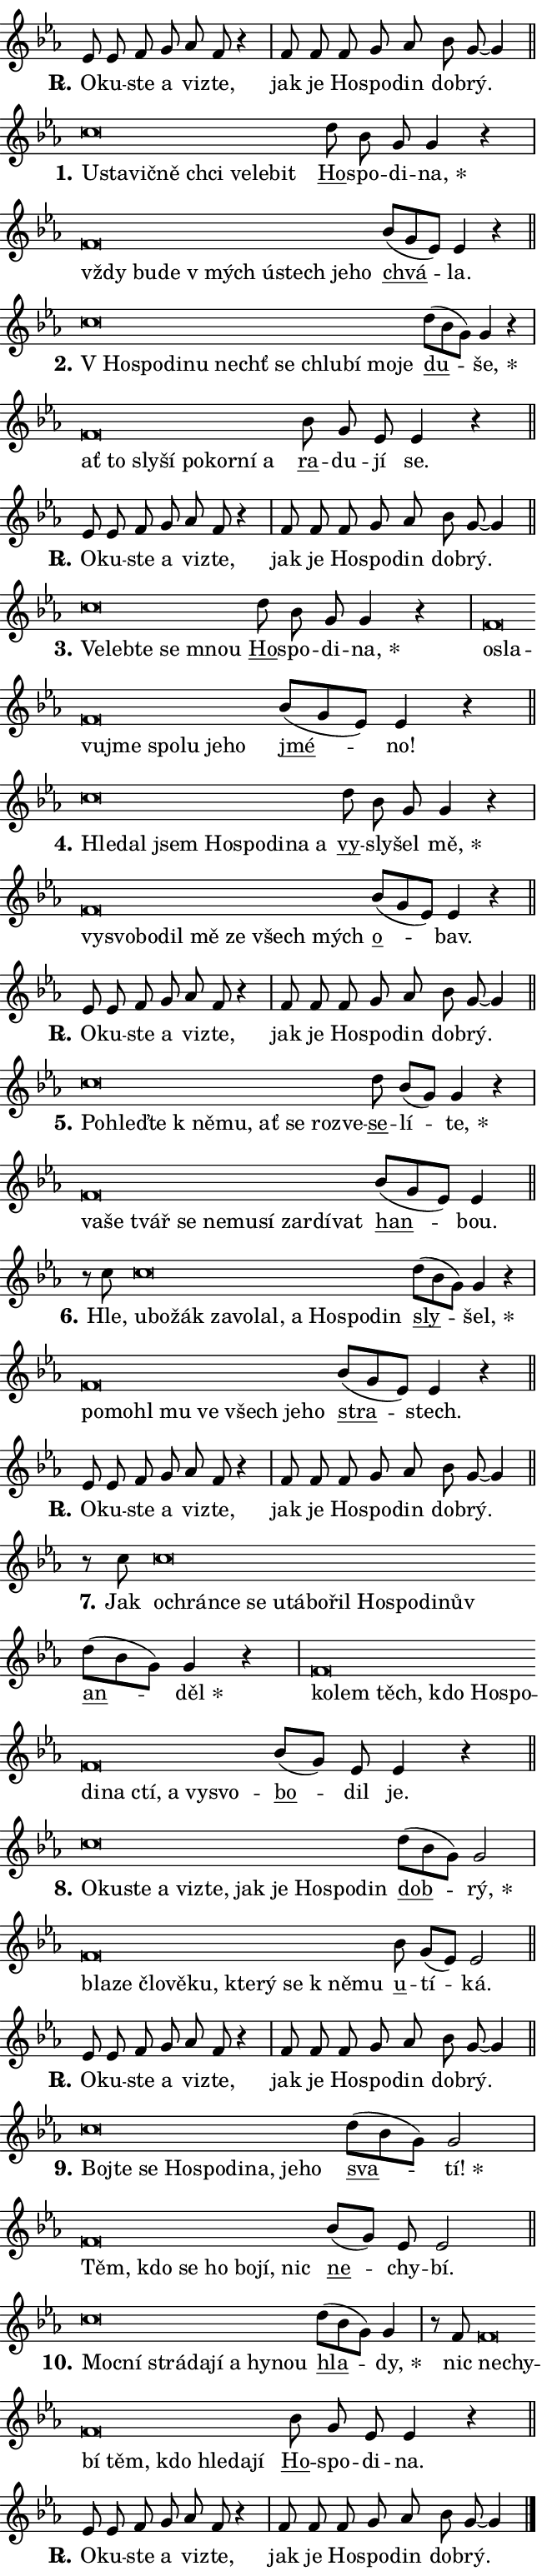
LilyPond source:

\version "2.24.0"
\header { tagline = "" }
\paper {
  indent = 0\cm
  top-margin = 0\cm
  right-margin = 0.13\cm % to fit lyric hyphens
  bottom-margin = 0\cm
  left-margin = 0\cm
  paper-width = 11\cm
  page-breaking = #ly:one-page-breaking
  system-system-spacing.basic-distance = #11
  score-system-spacing.basic-distance = #11
  ragged-last = ##f
}


%% Author: Thomas Morley
%% https://lists.gnu.org/archive/html/lilypond-user/2020-05/msg00002.html
#(define (line-position grob)
"Returns position of @var[grob} in current system:
   @code{'start}, if at first time-step
   @code{'end}, if at last time-step
   @code{'middle} otherwise
"
  (let* ((col (ly:item-get-column grob))
         (ln (ly:grob-object col 'left-neighbor))
         (rn (ly:grob-object col 'right-neighbor))
         (col-to-check-left (if (ly:grob? ln) ln col))
         (col-to-check-right (if (ly:grob? rn) rn col))
         (break-dir-left
           (and
             (ly:grob-property col-to-check-left 'non-musical #f)
             (ly:item-break-dir col-to-check-left)))
         (break-dir-right
           (and
             (ly:grob-property col-to-check-right 'non-musical #f)
             (ly:item-break-dir col-to-check-right))))
        (cond ((eqv? 1 break-dir-left) 'start)
              ((eqv? -1 break-dir-right) 'end)
              (else 'middle))))

#(define (tranparent-at-line-position vctor)
  (lambda (grob)
  "Relying on @code{line-position} select the relevant enry from @var{vctor}.
Used to determine transparency,"
    (case (line-position grob)
      ((end) (not (vector-ref vctor 0)))
      ((middle) (not (vector-ref vctor 1)))
      ((start) (not (vector-ref vctor 2))))))

noteHeadBreakVisibility =
#(define-music-function (break-visibility)(vector?)
"Makes @code{NoteHead}s transparent relying on @var{break-visibility}"
#{
  \override NoteHead.transparent =
    #(tranparent-at-line-position break-visibility)
#})

#(define delete-ledgers-for-transparent-note-heads
  (lambda (grob)
    "Reads whether a @code{NoteHead} is transparent.
If so this @code{NoteHead} is removed from @code{'note-heads} from
@var{grob}, which is supposed to be @code{LedgerLineSpanner}.
As a result ledgers are not printed for this @code{NoteHead}"
    (let* ((nhds-array (ly:grob-object grob 'note-heads))
           (nhds-list
             (if (ly:grob-array? nhds-array)
                 (ly:grob-array->list nhds-array)
                 '()))
           ;; Relies on the transparent-property being done before
           ;; Staff.LedgerLineSpanner.after-line-breaking is executed.
           ;; This is fragile ...
           (to-keep
             (remove
               (lambda (nhd)
                 (ly:grob-property nhd 'transparent #f))
               nhds-list)))
      ;; TODO find a better method to iterate over grob-arrays, similiar
      ;; to filter/remove etc for lists
      ;; For now rebuilt from scratch
      (set! (ly:grob-object grob 'note-heads)  '())
      (for-each
        (lambda (nhd)
          (ly:pointer-group-interface::add-grob grob 'note-heads nhd))
        to-keep))))

squashNotes = {
  \override NoteHead.X-extent = #'(-0.2 . 0.2)
  \override NoteHead.Y-extent = #'(-0.75 . 0)
  \override NoteHead.stencil =
    #(lambda (grob)
       (let ((pos (ly:grob-property grob 'staff-position)))
         (begin
           (if (< pos -7) (display "ERROR: Lower brevis then expected\n") (display ""))
           (if (<= pos -6) ly:text-interface::print ly:note-head::print))))
}
unSquashNotes = {
  \revert NoteHead.X-extent
  \revert NoteHead.Y-extent
  \revert NoteHead.stencil
}

hideNotes = \noteHeadBreakVisibility #begin-of-line-visible
unHideNotes = \noteHeadBreakVisibility #all-visible

% work-around for resetting accidentals
% https://lilypond.org/doc/v2.23/Documentation/notation/displaying-rhythms#unmetered-music
cadenzaMeasure = {
  \cadenzaOff
  \partial 1024 s1024
  \cadenzaOn
}

#(define-markup-command (accent layout props text) (markup?)
  "Underline accented syllable"
  (interpret-markup layout props
    #{\markup \override #'(offset . 4.3) \underline { #text }#}))

responsum = \markup \concat {
  "R" \hspace #-1.05 \path #0.1 #'((moveto 0 0.07) (lineto 0.9 0.8)) \hspace #0.05 "."
}

spaceSize = #0.6828661417322834 % exact space size for TeX Gyre Schola

\layout {
  \context {
    \Staff
    \remove "Time_signature_engraver"
    \override LedgerLineSpanner.after-line-breaking = #delete-ledgers-for-transparent-note-heads
  }
  \context {
    \Lyrics {
      \override LyricSpace.minimum-distance = \spaceSize
      \override LyricText.font-name = #"TeX Gyre Schola"
      \override LyricText.font-size = 1
      \override StanzaNumber.font-name = #"TeX Gyre Schola Bold"
      \override StanzaNumber.font-size = 1
    }
  }
  \context {
    \Score 
    \override NoteHead.text =
      #(lambda (grob) 
        (let ((pos (ly:grob-property grob 'staff-position)))
          #{\markup {
            \combine
              \halign #-0.55 \raise #(if (= pos -6) 0 0.5) \override #'(thickness . 2) \draw-line #'(3.2 . 0)
              \musicglyph "noteheads.sM1"
          }#}))
  }
}

% magnetic-lyrics.ily
%
%   written by
%     Jean Abou Samra <jean@abou-samra.fr>
%     Werner Lemberg <wl@gnu.org>
%
%   adapted by
%     Jiri Hon <jiri.hon@gmail.com>
%
% Version 2022-Apr-15

% https://www.mail-archive.com/lilypond-user@gnu.org/msg149350.html

#(define (Left_hyphen_pointer_engraver context)
   "Collect syllable-hyphen-syllable occurrences in lyrics and store
them in properties.  This engraver only looks to the left.  For
example, if the lyrics input is @code{foo -- bar}, it does the
following.

@itemize @bullet
@item
Set the @code{text} property of the @code{LyricHyphen} grob between
@q{foo} and @q{bar} to @code{foo}.

@item
Set the @code{left-hyphen} property of the @code{LyricText} grob with
text @q{foo} to the @code{LyricHyphen} grob between @q{foo} and
@q{bar}.
@end itemize

Use this auxiliary engraver in combination with the
@code{lyric-@/text::@/apply-@/magnetic-@/offset!} hook."
   (let ((hyphen #f)
         (text #f))
     (make-engraver
      (acknowledgers
       ((lyric-syllable-interface engraver grob source-engraver)
        (set! text grob)))
      (end-acknowledgers
       ((lyric-hyphen-interface engraver grob source-engraver)
        ;(when (not (grob::has-interface grob 'lyric-space-interface))
          (set! hyphen grob)));)
      ((stop-translation-timestep engraver)
       (when (and text hyphen)
         (ly:grob-set-object! text 'left-hyphen hyphen))
       (set! text #f)
       (set! hyphen #f)))))

#(define (lyric-text::apply-magnetic-offset! grob)
   "If the space between two syllables is less than the value in
property @code{LyricText@/.details@/.squash-threshold}, move the right
syllable to the left so that it gets concatenated with the left
syllable.

Use this function as a hook for
@code{LyricText@/.after-@/line-@/breaking} if the
@code{Left_@/hyphen_@/pointer_@/engraver} is active."
   (let ((hyphen (ly:grob-object grob 'left-hyphen #f)))
     (when hyphen
       (let ((left-text (ly:spanner-bound hyphen LEFT)))
         (when (grob::has-interface left-text 'lyric-syllable-interface)
           (let* ((common (ly:grob-common-refpoint grob left-text X))
                  (this-x-ext (ly:grob-extent grob common X))
                  (left-x-ext
                   (begin
                     ;; Trigger magnetism for left-text.
                     (ly:grob-property left-text 'after-line-breaking)
                     (ly:grob-extent left-text common X)))
                  ;; `delta` is the gap width between two syllables.
                  (delta (- (interval-start this-x-ext)
                            (interval-end left-x-ext)))
                  (details (ly:grob-property grob 'details))
                  (threshold (assoc-get 'squash-threshold details 0.2)))
             (when (< delta threshold)
               (let* (;; We have to manipulate the input text so that
                      ;; ligatures crossing syllable boundaries are not
                      ;; disabled.  For languages based on the Latin
                      ;; script this is essentially a beautification.
                      ;; However, for non-Western scripts it can be a
                      ;; necessity.
                      (lt (ly:grob-property left-text 'text))
                      (rt (ly:grob-property grob 'text))
                      (is-space (grob::has-interface hyphen 'lyric-space-interface))
                      (space (if is-space " " ""))
                      (extra-delta (if is-space spaceSize 0))
                      ;; Append new syllable.
                      (ltrt-space (if (and (string? lt) (string? rt))
                                (string-append lt space rt)
                                (make-concat-markup (list lt space rt))))
                      ;; Right-align `ltrt` to the right side.
                      (ltrt-space-markup (grob-interpret-markup
                               grob
                               (make-translate-markup
                                (cons (interval-length this-x-ext) 0)
                                (make-right-align-markup ltrt-space)))))
                 (begin
                   ;; Don't print `left-text`.
                   (ly:grob-set-property! left-text 'stencil #f)
                   ;; Set text and stencil (which holds all collected
                   ;; syllables so far) and shift it to the left.
                   (ly:grob-set-property! grob 'text ltrt-space)
                   (ly:grob-set-property! grob 'stencil ltrt-space-markup)
                   (ly:grob-translate-axis! grob (- (- delta extra-delta)) X))))))))))


#(define (lyric-hyphen::displace-bounds-first grob)
   ;; Make very sure this callback isn't triggered too early.
   (let ((left (ly:spanner-bound grob LEFT))
         (right (ly:spanner-bound grob RIGHT)))
     (ly:grob-property left 'after-line-breaking)
     (ly:grob-property right 'after-line-breaking)
     (ly:lyric-hyphen::print grob)))

squashThreshold = #0.4

\layout {
  \context {
    \Lyrics
    \consists #Left_hyphen_pointer_engraver
    \override LyricText.after-line-breaking =
      #lyric-text::apply-magnetic-offset!
    \override LyricHyphen.stencil = #lyric-hyphen::displace-bounds-first
    \override LyricText.details.squash-threshold = \squashThreshold
    \override LyricHyphen.minimum-distance = 0
    \override LyricHyphen.minimum-length = \squashThreshold
  }
}

squashText = \override LyricText.details.squash-threshold = 9999
unSquashText = \override LyricText.details.squash-threshold = \squashThreshold

leftText = \override LyricText.self-alignment-X = #LEFT
unLeftText = \revert LyricText.self-alignment-X

starOffset = #(lambda (grob) 
                (let ((x_offset (ly:self-alignment-interface::aligned-on-x-parent grob)))
                  (if (= x_offset 0) 0 (+ x_offset 1.2))))

star = #(define-music-function (syllable)(string?)
"Append star separator at the end of a syllable"
#{
  \once \override LyricText.X-offset = #starOffset
  \lyricmode { \markup {
    #syllable
    \override #'((font-name . "TeX Gyre Schola Bold")) \hspace #0.2 \lower #0.65 \larger "*"
  } }
#})

starAccent = #(define-music-function (syllable)(string?)
"Append star separator at the end of a syllable and make accent"
#{
  \once \override LyricText.X-offset = #starOffset
  \lyricmode { \markup {
    \accent #syllable
    \override #'((font-name . "TeX Gyre Schola Bold")) \hspace #0.2 \lower #0.65 \larger "*"
  } }
#})

breath = #(define-music-function (syllable)(string?)
"Append breathing indicator at the end of a syllable"
#{
  \lyricmode { \markup { #syllable "+" } }
#})

optionalBreath = #(define-music-function (syllable)(string?)
"Append optional breathing indicator at the end of a syllable"
#{
  \lyricmode { \markup { #syllable "(+)" } }
#})


\score {
    <<
        \new Voice = "melody" { \cadenzaOn \key es \major \relative { es'8 es f g as f r4 \cadenzaMeasure \bar "|" f8 f \bar "" f g as \bar "" bes g~ g4 \cadenzaMeasure \bar "||" \break } }
        \new Lyrics \lyricsto "melody" { \lyricmode { \set stanza = \responsum
O -- ku -- ste a vi -- zte, jak je Ho -- spo -- din dob -- rý. } }
    >>
    \layout {}
}

\score {
    <<
        \new Voice = "melody" { \cadenzaOn \key es \major \relative { \squashNotes c''\breve*1/16 \hideNotes \breve*1/16 \bar "" \breve*1/16 \bar "" \breve*1/16 \bar "" \breve*1/16 \bar "" \breve*1/16 \bar "" \breve*1/16 \breve*1/16 \bar "" \unHideNotes \unSquashNotes \bar "" d8 bes g g4 r \cadenzaMeasure \bar "|" \squashNotes f\breve*1/16 \hideNotes \breve*1/16 \bar "" \breve*1/16 \bar "" \breve*1/16 \bar "" \breve*1/16 \bar "" \breve*1/16 \bar "" \breve*1/16 \breve*1/16 \bar "" \unHideNotes \unSquashNotes \bar "" bes8[( g es)] es4 r \cadenzaMeasure \bar "||" \break } }
        \new Lyrics \lyricsto "melody" { \lyricmode { \set stanza = "1."
\leftText U -- \squashText sta -- vič -- ně chci ve -- le -- bit \unLeftText \unSquashText \markup \accent Ho -- spo -- di -- \star na, \leftText vždy \squashText bu -- de "v mých" ú -- stech je -- ho \unLeftText \unSquashText \markup \accent chvá -- la. } }
    >>
    \layout {}
}

\score {
    <<
        \new Voice = "melody" { \cadenzaOn \key es \major \relative { \squashNotes c''\breve*1/16 \hideNotes \breve*1/16 \bar "" \breve*1/16 \bar "" \breve*1/16 \bar "" \breve*1/16 \bar "" \breve*1/16 \bar "" \breve*1/16 \bar "" \breve*1/16 \bar "" \breve*1/16 \breve*1/16 \bar "" \unHideNotes \unSquashNotes \bar "" d8[( bes g)] g4 r \cadenzaMeasure \bar "|" \squashNotes f\breve*1/16 \hideNotes \breve*1/16 \bar "" \breve*1/16 \bar "" \breve*1/16 \bar "" \breve*1/16 \bar "" \breve*1/16 \bar "" \breve*1/16 \breve*1/16 \bar "" \unHideNotes \unSquashNotes \bar "" bes8 g es es4 r \cadenzaMeasure \bar "||" \break } }
        \new Lyrics \lyricsto "melody" { \lyricmode { \set stanza = "2."
\leftText "V Ho" -- \squashText spo -- di -- nu nechť se chlu -- bí mo -- je \unLeftText \unSquashText \markup \accent du -- \star še, \leftText ať \squashText to sly -- ší po -- kor -- ní a \unLeftText \unSquashText \markup \accent ra -- du -- jí se. } }
    >>
    \layout {}
}

\score {
    <<
        \new Voice = "melody" { \cadenzaOn \key es \major \relative { es'8 es f g as f r4 \cadenzaMeasure \bar "|" f8 f \bar "" f g as \bar "" bes g~ g4 \cadenzaMeasure \bar "||" \break } }
        \new Lyrics \lyricsto "melody" { \lyricmode { \set stanza = \responsum
O -- ku -- ste a vi -- zte, jak je Ho -- spo -- din dob -- rý. } }
    >>
    \layout {}
}

\score {
    <<
        \new Voice = "melody" { \cadenzaOn \key es \major \relative { \squashNotes c''\breve*1/16 \hideNotes \breve*1/16 \bar "" \breve*1/16 \bar "" \breve*1/16 \breve*1/16 \bar "" \unHideNotes \unSquashNotes \bar "" d8 bes g g4 r \cadenzaMeasure \bar "|" \squashNotes f\breve*1/16 \hideNotes \breve*1/16 \bar "" \breve*1/16 \bar "" \breve*1/16 \bar "" \breve*1/16 \bar "" \breve*1/16 \bar "" \breve*1/16 \breve*1/16 \bar "" \unHideNotes \unSquashNotes \bar "" bes8[( g es)] es4 r \cadenzaMeasure \bar "||" \break } }
        \new Lyrics \lyricsto "melody" { \lyricmode { \set stanza = "3."
\leftText Ve -- \squashText leb -- te se mnou \unLeftText \unSquashText \markup \accent Ho -- spo -- di -- \star na, \leftText o -- \squashText sla -- vu -- jme spo -- lu je -- ho \unLeftText \unSquashText \markup \accent jmé -- no! } }
    >>
    \layout {}
}

\score {
    <<
        \new Voice = "melody" { \cadenzaOn \key es \major \relative { \squashNotes c''\breve*1/16 \hideNotes \breve*1/16 \bar "" \breve*1/16 \bar "" \breve*1/16 \bar "" \breve*1/16 \bar "" \breve*1/16 \bar "" \breve*1/16 \breve*1/16 \bar "" \unHideNotes \unSquashNotes \bar "" d8 bes g g4 r \cadenzaMeasure \bar "|" \squashNotes f\breve*1/16 \hideNotes \breve*1/16 \bar "" \breve*1/16 \bar "" \breve*1/16 \bar "" \breve*1/16 \bar "" \breve*1/16 \bar "" \breve*1/16 \breve*1/16 \bar "" \unHideNotes \unSquashNotes \bar "" bes8[( g es)] es4 r \cadenzaMeasure \bar "||" \break } }
        \new Lyrics \lyricsto "melody" { \lyricmode { \set stanza = "4."
\leftText Hle -- \squashText dal jsem Ho -- spo -- di -- na a \unLeftText \unSquashText \markup \accent vy -- sly -- šel \star mě, \leftText vy -- \squashText svo -- bo -- dil mě ze všech mých \unLeftText \unSquashText \markup \accent o -- bav. } }
    >>
    \layout {}
}

\score {
    <<
        \new Voice = "melody" { \cadenzaOn \key es \major \relative { es'8 es f g as f r4 \cadenzaMeasure \bar "|" f8 f \bar "" f g as \bar "" bes g~ g4 \cadenzaMeasure \bar "||" \break } }
        \new Lyrics \lyricsto "melody" { \lyricmode { \set stanza = \responsum
O -- ku -- ste a vi -- zte, jak je Ho -- spo -- din dob -- rý. } }
    >>
    \layout {}
}

\score {
    <<
        \new Voice = "melody" { \cadenzaOn \key es \major \relative { \squashNotes c''\breve*1/16 \hideNotes \breve*1/16 \bar "" \breve*1/16 \bar "" \breve*1/16 \bar "" \breve*1/16 \bar "" \breve*1/16 \bar "" \breve*1/16 \bar "" \breve*1/16 \breve*1/16 \bar "" \unHideNotes \unSquashNotes \bar "" d8 bes[( g)] g4 r \cadenzaMeasure \bar "|" \squashNotes f\breve*1/16 \hideNotes \breve*1/16 \bar "" \breve*1/16 \bar "" \breve*1/16 \bar "" \breve*1/16 \bar "" \breve*1/16 \bar "" \breve*1/16 \bar "" \breve*1/16 \bar "" \breve*1/16 \breve*1/16 \bar "" \unHideNotes \unSquashNotes \bar "" bes8[( g es)] es4 \cadenzaMeasure \bar "||" \break } }
        \new Lyrics \lyricsto "melody" { \lyricmode { \set stanza = "5."
\leftText Po -- \squashText hleď -- te "k ně" -- mu, ať se roz -- ve -- \unLeftText \unSquashText \markup \accent se -- lí -- \star te, \leftText va -- \squashText še tvář se ne -- mu -- sí za -- rdí -- vat \unLeftText \unSquashText \markup \accent han -- bou. } }
    >>
    \layout {}
}

\score {
    <<
        \new Voice = "melody" { \cadenzaOn \key es \major \relative { r8 c''8 \squashNotes c\breve*1/16 \hideNotes \breve*1/16 \bar "" \breve*1/16 \bar "" \breve*1/16 \bar "" \breve*1/16 \bar "" \breve*1/16 \bar "" \breve*1/16 \bar "" \breve*1/16 \bar "" \breve*1/16 \breve*1/16 \bar "" \unHideNotes \unSquashNotes \bar "" d8[( bes g)] g4 r \cadenzaMeasure \bar "|" \squashNotes f\breve*1/16 \hideNotes \breve*1/16 \bar "" \breve*1/16 \bar "" \breve*1/16 \bar "" \breve*1/16 \bar "" \breve*1/16 \bar "" \breve*1/16 \breve*1/16 \bar "" \unHideNotes \unSquashNotes \bar "" bes8[( g es)] es4 r \cadenzaMeasure \bar "||" \break } }
        \new Lyrics \lyricsto "melody" { \lyricmode { \set stanza = "6."
Hle, \leftText u -- \squashText bo -- žák za -- vo -- lal, a Ho -- spo -- din \unLeftText \unSquashText \markup \accent sly -- \star šel, \leftText po -- \squashText mo -- hl mu ve všech je -- ho \unLeftText \unSquashText \markup \accent stra -- stech. } }
    >>
    \layout {}
}

\score {
    <<
        \new Voice = "melody" { \cadenzaOn \key es \major \relative { es'8 es f g as f r4 \cadenzaMeasure \bar "|" f8 f \bar "" f g as \bar "" bes g~ g4 \cadenzaMeasure \bar "||" \break } }
        \new Lyrics \lyricsto "melody" { \lyricmode { \set stanza = \responsum
O -- ku -- ste a vi -- zte, jak je Ho -- spo -- din dob -- rý. } }
    >>
    \layout {}
}

\score {
    <<
        \new Voice = "melody" { \cadenzaOn \key es \major \relative { r8 c''8 \squashNotes c\breve*1/16 \hideNotes \breve*1/16 \bar "" \breve*1/16 \bar "" \breve*1/16 \bar "" \breve*1/16 \bar "" \breve*1/16 \bar "" \breve*1/16 \bar "" \breve*1/16 \bar "" \breve*1/16 \bar "" \breve*1/16 \bar "" \breve*1/16 \breve*1/16 \bar "" \unHideNotes \unSquashNotes \bar "" d8[( bes g)] g4 r \cadenzaMeasure \bar "|" \squashNotes f\breve*1/16 \hideNotes \breve*1/16 \bar "" \breve*1/16 \bar "" \breve*1/16 \bar "" \breve*1/16 \bar "" \breve*1/16 \bar "" \breve*1/16 \bar "" \breve*1/16 \bar "" \breve*1/16 \bar "" \breve*1/16 \bar "" \breve*1/16 \breve*1/16 \bar "" \unHideNotes \unSquashNotes \bar "" bes8[( g)] es es4 r \cadenzaMeasure \bar "||" \break } }
        \new Lyrics \lyricsto "melody" { \lyricmode { \set stanza = "7."
Jak \leftText o -- \squashText chrán -- ce se u -- tá -- bo -- řil Ho -- spo -- di -- nův \unLeftText \unSquashText \markup \accent an -- \star děl \leftText ko -- \squashText lem těch, kdo Ho -- spo -- di -- na ctí, a vy -- svo -- \unLeftText \unSquashText \markup \accent bo -- dil je. } }
    >>
    \layout {}
}

\score {
    <<
        \new Voice = "melody" { \cadenzaOn \key es \major \relative { \squashNotes c''\breve*1/16 \hideNotes \breve*1/16 \bar "" \breve*1/16 \bar "" \breve*1/16 \bar "" \breve*1/16 \bar "" \breve*1/16 \bar "" \breve*1/16 \bar "" \breve*1/16 \bar "" \breve*1/16 \bar "" \breve*1/16 \breve*1/16 \bar "" \unHideNotes \unSquashNotes \bar "" d8[( bes g)] g2 \cadenzaMeasure \bar "|" \squashNotes f\breve*1/16 \hideNotes \breve*1/16 \bar "" \breve*1/16 \bar "" \breve*1/16 \bar "" \breve*1/16 \bar "" \breve*1/16 \bar "" \breve*1/16 \bar "" \breve*1/16 \bar "" \breve*1/16 \breve*1/16 \bar "" \unHideNotes \unSquashNotes \bar "" bes8 g[( es)] es2 \cadenzaMeasure \bar "||" \break } }
        \new Lyrics \lyricsto "melody" { \lyricmode { \set stanza = "8."
\leftText O -- \squashText ku -- ste a vi -- zte, jak je Ho -- spo -- din \unLeftText \unSquashText \markup \accent dob -- \star rý, \leftText bla -- \squashText ze člo -- vě -- ku, kte -- rý se "k ně" -- mu \unLeftText \unSquashText \markup \accent u -- tí -- ká. } }
    >>
    \layout {}
}

\score {
    <<
        \new Voice = "melody" { \cadenzaOn \key es \major \relative { es'8 es f g as f r4 \cadenzaMeasure \bar "|" f8 f \bar "" f g as \bar "" bes g~ g4 \cadenzaMeasure \bar "||" \break } }
        \new Lyrics \lyricsto "melody" { \lyricmode { \set stanza = \responsum
O -- ku -- ste a vi -- zte, jak je Ho -- spo -- din dob -- rý. } }
    >>
    \layout {}
}

\score {
    <<
        \new Voice = "melody" { \cadenzaOn \key es \major \relative { \squashNotes c''\breve*1/16 \hideNotes \breve*1/16 \bar "" \breve*1/16 \bar "" \breve*1/16 \bar "" \breve*1/16 \bar "" \breve*1/16 \bar "" \breve*1/16 \bar "" \breve*1/16 \breve*1/16 \bar "" \unHideNotes \unSquashNotes \bar "" d8[( bes g)] g2 \cadenzaMeasure \bar "|" \squashNotes f\breve*1/16 \hideNotes \breve*1/16 \bar "" \breve*1/16 \bar "" \breve*1/16 \bar "" \breve*1/16 \bar "" \breve*1/16 \breve*1/16 \bar "" \unHideNotes \unSquashNotes \bar "" bes8[( g)] es es2 \cadenzaMeasure \bar "||" \break } }
        \new Lyrics \lyricsto "melody" { \lyricmode { \set stanza = "9."
\leftText Boj -- \squashText te se Ho -- spo -- di -- na, je -- ho \unLeftText \unSquashText \markup \accent sva -- \star tí! \leftText Těm, \squashText kdo se ho bo -- jí, nic \unLeftText \unSquashText \markup \accent ne -- chy -- bí. } }
    >>
    \layout {}
}

\score {
    <<
        \new Voice = "melody" { \cadenzaOn \key es \major \relative { \squashNotes c''\breve*1/16 \hideNotes \breve*1/16 \bar "" \breve*1/16 \bar "" \breve*1/16 \bar "" \breve*1/16 \bar "" \breve*1/16 \bar "" \breve*1/16 \breve*1/16 \bar "" \unHideNotes \unSquashNotes \bar "" d8[( bes g)] g4 \cadenzaMeasure \bar "|" r8 f8 \squashNotes f\breve*1/16 \hideNotes \breve*1/16 \bar "" \breve*1/16 \bar "" \breve*1/16 \bar "" \breve*1/16 \bar "" \breve*1/16 \bar "" \breve*1/16 \breve*1/16 \bar "" \unHideNotes \unSquashNotes \bar "" bes8 g es es4 r \cadenzaMeasure \bar "||" \break } }
        \new Lyrics \lyricsto "melody" { \lyricmode { \set stanza = "10."
\leftText Moc -- \squashText ní strá -- da -- jí a hy -- nou \unLeftText \unSquashText \markup \accent hla -- \star dy, nic \leftText ne -- \squashText chy -- bí těm, kdo hle -- da -- jí \unLeftText \unSquashText \markup \accent Ho -- spo -- di -- na. } }
    >>
    \layout {}
}

\score {
    <<
        \new Voice = "melody" { \cadenzaOn \key es \major \relative { es'8 es f g as f r4 \cadenzaMeasure \bar "|" f8 f \bar "" f g as \bar "" bes g~ g4 \cadenzaMeasure \bar "||" \break } \bar "|." }
        \new Lyrics \lyricsto "melody" { \lyricmode { \set stanza = \responsum
O -- ku -- ste a vi -- zte, jak je Ho -- spo -- din dob -- rý. } }
    >>
    \layout {}
}
